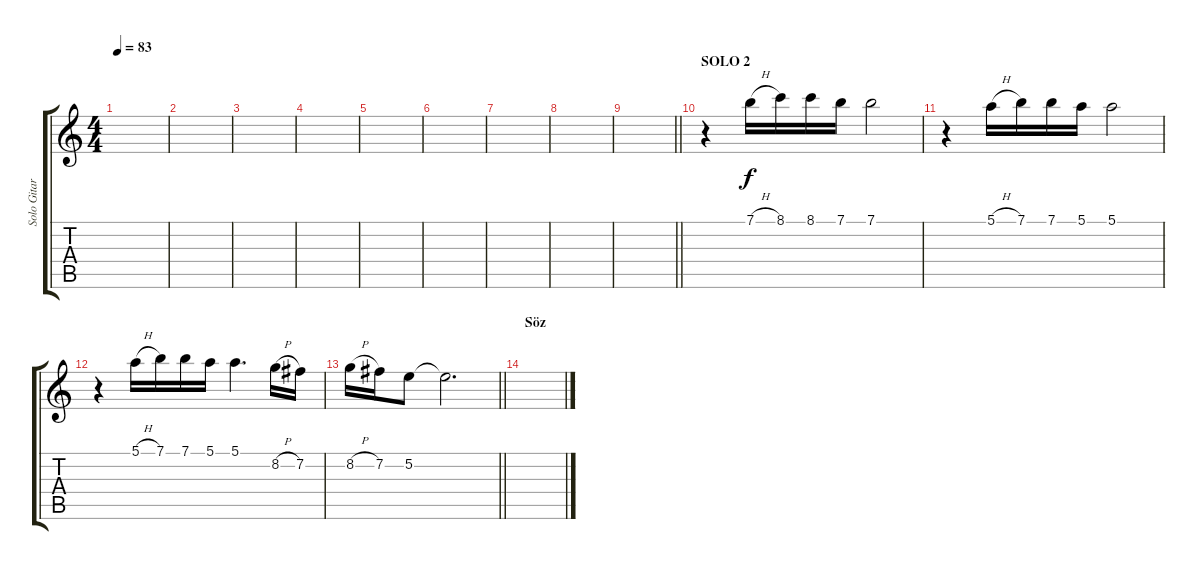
\track ("Solo Gitar 1" "Solo Gitar") {instrument acousticguitarsteel}
\staff {score tabs}
\tuning (E4 B3 G3 D3 A2 E2) {hide}
\ts (4 4)
\tempo 83
\clef g2
\ks c
|
|
|
|
|
|
|
|
\barLineRight lightlight
|
\section ("" "SOLO 2")
r.4 7.1{h}.16 8.1.16 8.1.16 7.1.16 7.1.2 |
r.4 5.1{h}.16 7.1.16 7.1.16 5.1.16 5.1.2 |
r.4 5.1{h}.16 7.1.16 7.1.16 5.1.16 5.1.4{d} 8.2{h}.16 7.2.16 |
\barLineRight lightlight
8.2{h}.16 7.2.16 5.2.8 5.2{t}.2{d} |
\section ("" "Söz")
